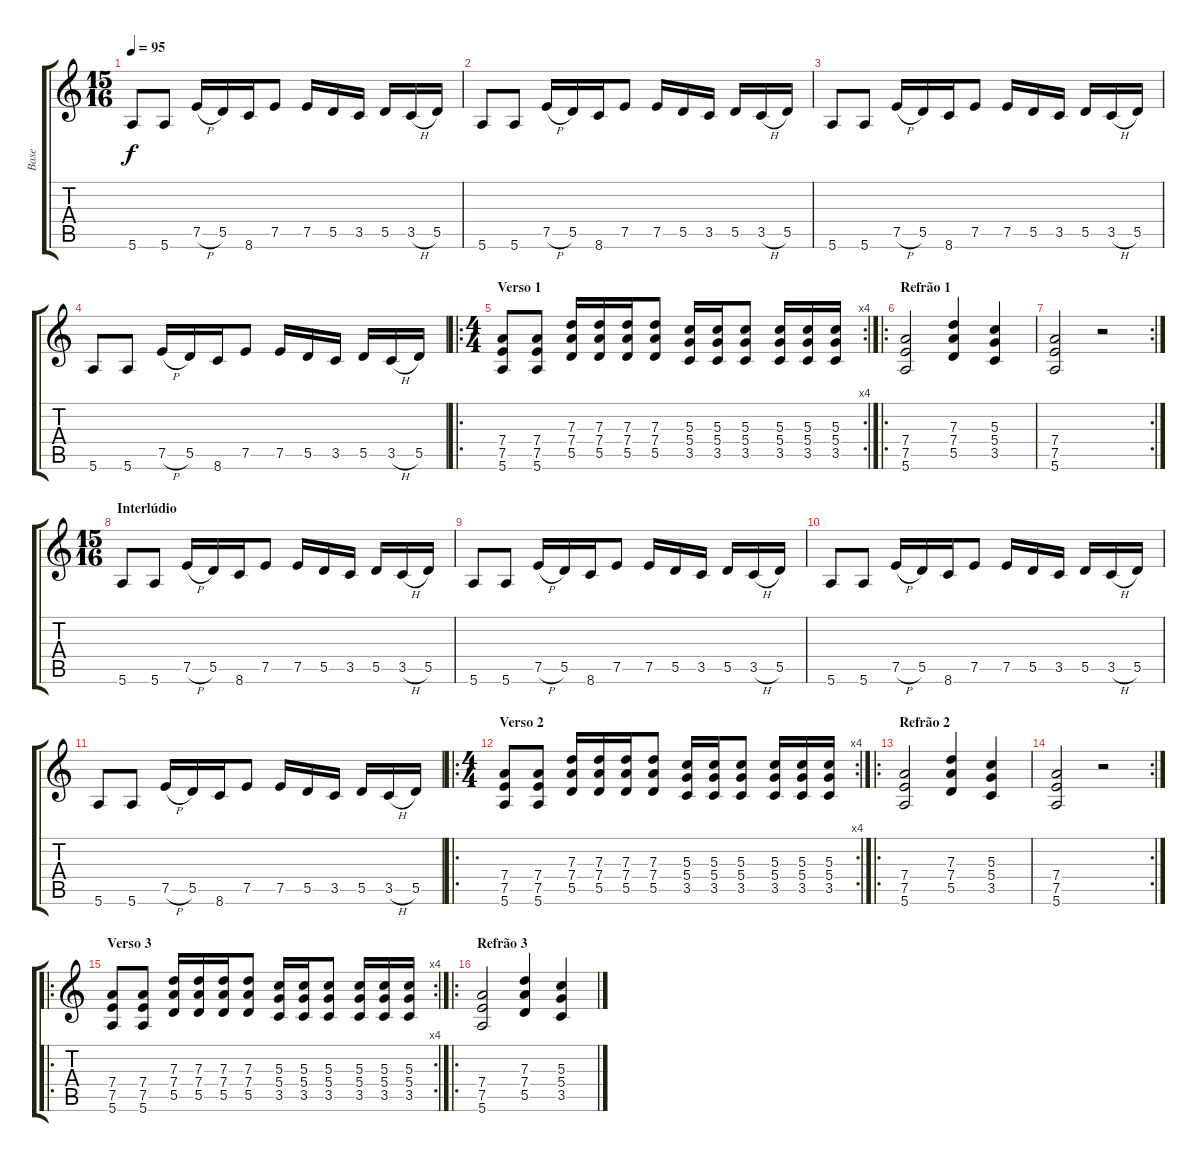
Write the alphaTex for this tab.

\track ("Base" "Base") {instrument distortionguitar}
\staff {score tabs}
\tuning (E4 B3 G3 D3 A2 E2) {hide}
\ts (15 16)
\tempo 95
\clef g2
\ks c
5.6.8{dy f instrument distortionguitar} 5.6.8 7.5{h}.16 5.5.16 8.6.16 7.5.8 7.5.16 5.5.16 3.5.16 5.5.16 3.5{h}.16 5.5.16 |
5.6.8 5.6.8 7.5{h}.16 5.5.16 8.6.16 7.5.8 7.5.16 5.5.16 3.5.16 5.5.16 3.5{h}.16 5.5.16 |
5.6.8 5.6.8 7.5{h}.16 5.5.16 8.6.16 7.5.8 7.5.16 5.5.16 3.5.16 5.5.16 3.5{h}.16 5.5.16 |
5.6.8 5.6.8 7.5{h}.16 5.5.16 8.6.16 7.5.8 7.5.16 5.5.16 3.5.16 5.5.16 3.5{h}.16 5.5.16 |
\ro
\rc 4
\ts (4 4)
\section ("" "Verso 1")
(7.4 7.5 5.6).8 (7.4 7.5 5.6).8 (7.3 7.4 5.5).16 (7.3 7.4 5.5).16 (7.3 7.4 5.5).16 (7.3 7.4 5.5).8 (5.3 5.4 3.5).16 (5.3 5.4 3.5).16 (5.3 5.4 3.5).8 (5.3 5.4 3.5).16 (5.3 5.4 3.5).16 (5.3 5.4 3.5).16 |
\ro
\section ("" "Refrão 1")
(7.4 7.5 5.6).2 (7.3 7.4 5.5).4 (5.3 5.4 3.5).4 |
\rc 2
(7.4 7.5 5.6).2 r.2 |
\ts (15 16)
\section ("" "Interlúdio")
5.6.8 5.6.8 7.5{h}.16 5.5.16 8.6.16 7.5.8 7.5.16 5.5.16 3.5.16 5.5.16 3.5{h}.16 5.5.16 |
5.6.8 5.6.8 7.5{h}.16 5.5.16 8.6.16 7.5.8 7.5.16 5.5.16 3.5.16 5.5.16 3.5{h}.16 5.5.16 |
5.6.8 5.6.8 7.5{h}.16 5.5.16 8.6.16 7.5.8 7.5.16 5.5.16 3.5.16 5.5.16 3.5{h}.16 5.5.16 |
5.6.8 5.6.8 7.5{h}.16 5.5.16 8.6.16 7.5.8 7.5.16 5.5.16 3.5.16 5.5.16 3.5{h}.16 5.5.16 |
\ro
\rc 4
\ts (4 4)
\section ("" "Verso 2")
(7.4 7.5 5.6).8 (7.4 7.5 5.6).8 (7.3 7.4 5.5).16 (7.3 7.4 5.5).16 (7.3 7.4 5.5).16 (7.3 7.4 5.5).8 (5.3 5.4 3.5).16 (5.3 5.4 3.5).16 (5.3 5.4 3.5).8 (5.3 5.4 3.5).16 (5.3 5.4 3.5).16 (5.3 5.4 3.5).16 |
\ro
\section ("" "Refrão 2")
(7.4 7.5 5.6).2 (7.3 7.4 5.5).4 (5.3 5.4 3.5).4 |
\rc 2
(7.4 7.5 5.6).2 r.2 |
\ro
\rc 4
\section ("" "Verso 3")
(7.4 7.5 5.6).8 (7.4 7.5 5.6).8 (7.3 7.4 5.5).16 (7.3 7.4 5.5).16 (7.3 7.4 5.5).16 (7.3 7.4 5.5).8 (5.3 5.4 3.5).16 (5.3 5.4 3.5).16 (5.3 5.4 3.5).8 (5.3 5.4 3.5).16 (5.3 5.4 3.5).16 (5.3 5.4 3.5).16 |
\ro
\section ("" "Refrão 3")
(7.4 7.5 5.6).2 (7.3 7.4 5.5).4 (5.3 5.4 3.5).4
